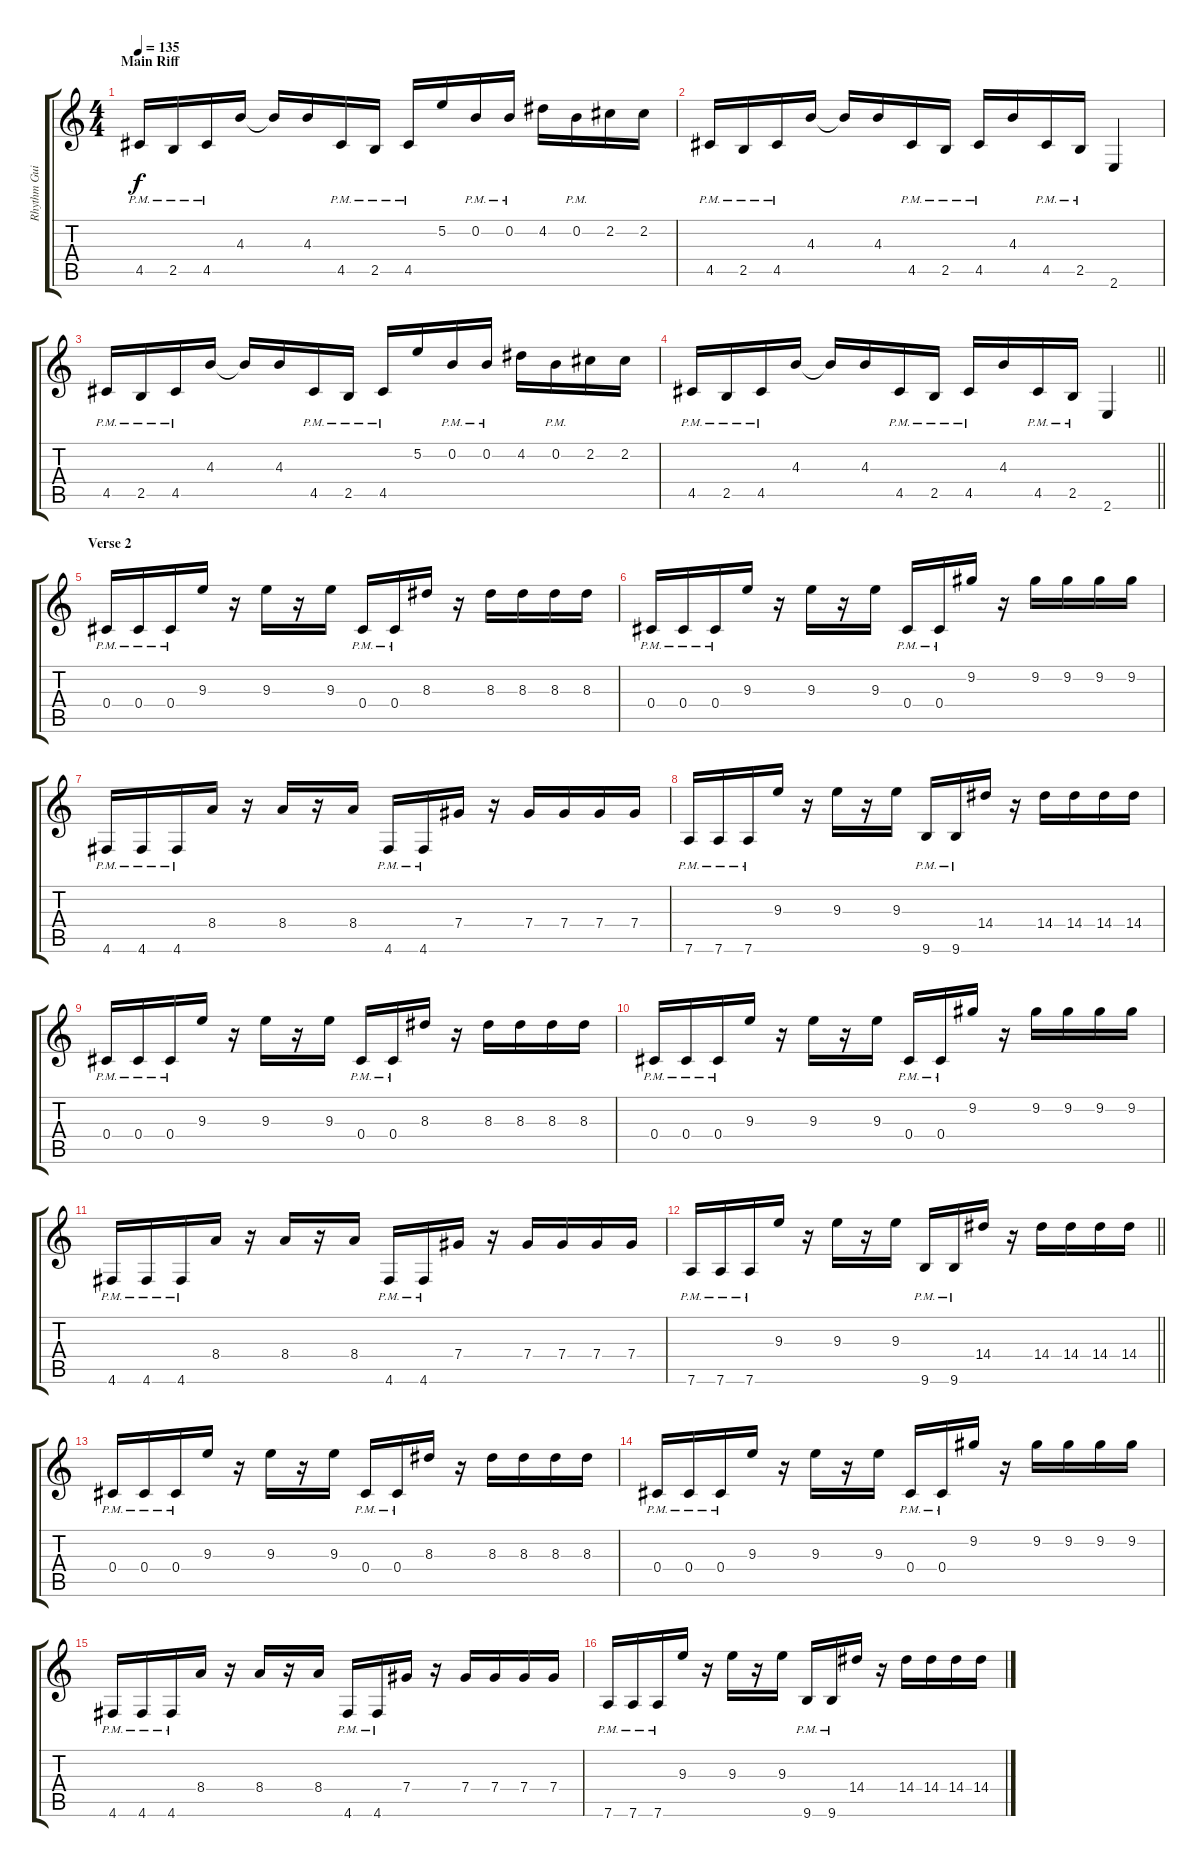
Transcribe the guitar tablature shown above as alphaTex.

\track ("Rhythm Guitar 2" "Rhythm Gui") {instrument distortionguitar}
\staff {score tabs}
\tuning (E4 B3 G3 Db3 A2 D2) {hide}
\ts (4 4)
\section ("" "Main Riff")
\tempo 135
\clef g2
\ks c
4.5{pm}.16{dy f} 2.5{pm}.16 4.5{pm}.16 4.3.16 4.3{t}.16 4.3.16 4.5{pm}.16 2.5{pm}.16 4.5{pm}.16 5.2.16 0.2{pm}.16 0.2{pm}.16 4.2.16 0.2{pm}.16 2.2.16 2.2.16 |
4.5{pm}.16 2.5{pm}.16 4.5{pm}.16 4.3.16 4.3{t}.16 4.3.16 4.5{pm}.16 2.5{pm}.16 4.5{pm}.16 4.3.16 4.5{pm}.16 2.5{pm}.16 2.6.4 |
4.5{pm}.16 2.5{pm}.16 4.5{pm}.16 4.3.16 4.3{t}.16 4.3.16 4.5{pm}.16 2.5{pm}.16 4.5{pm}.16 5.2.16 0.2{pm}.16 0.2{pm}.16 4.2.16 0.2{pm}.16 2.2.16 2.2.16 |
\barLineRight lightlight
4.5{pm}.16 2.5{pm}.16 4.5{pm}.16 4.3.16 4.3{t}.16 4.3.16 4.5{pm}.16 2.5{pm}.16 4.5{pm}.16 4.3.16 4.5{pm}.16 2.5{pm}.16 2.6.4 |
\section ("" "Verse 2")
0.4{pm}.16 0.4{pm}.16 0.4{pm}.16 9.3.16 r.16 9.3.16 r.16 9.3.16 0.4{pm}.16 0.4{pm}.16 8.3.16 r.16 8.3.16 8.3.16 8.3.16 8.3.16 |
0.4{pm}.16 0.4{pm}.16 0.4{pm}.16 9.3.16 r.16 9.3.16 r.16 9.3.16 0.4{pm}.16 0.4{pm}.16 9.2.16 r.16 9.2.16 9.2.16 9.2.16 9.2.16 |
4.6{pm}.16 4.6{pm}.16 4.6{pm}.16 8.4.16 r.16 8.4.16 r.16 8.4.16 4.6{pm}.16 4.6{pm}.16 7.4.16 r.16 7.4.16 7.4.16 7.4.16 7.4.16 |
7.6{pm}.16 7.6{pm}.16 7.6{pm}.16 9.3.16 r.16 9.3.16 r.16 9.3.16 9.6{pm}.16 9.6{pm}.16 14.4.16 r.16 14.4.16 14.4.16 14.4.16 14.4.16 |
0.4{pm}.16 0.4{pm}.16 0.4{pm}.16 9.3.16 r.16 9.3.16 r.16 9.3.16 0.4{pm}.16 0.4{pm}.16 8.3.16 r.16 8.3.16 8.3.16 8.3.16 8.3.16 |
0.4{pm}.16 0.4{pm}.16 0.4{pm}.16 9.3.16 r.16 9.3.16 r.16 9.3.16 0.4{pm}.16 0.4{pm}.16 9.2.16 r.16 9.2.16 9.2.16 9.2.16 9.2.16 |
4.6{pm}.16 4.6{pm}.16 4.6{pm}.16 8.4.16 r.16 8.4.16 r.16 8.4.16 4.6{pm}.16 4.6{pm}.16 7.4.16 r.16 7.4.16 7.4.16 7.4.16 7.4.16 |
\barLineRight lightlight
7.6{pm}.16 7.6{pm}.16 7.6{pm}.16 9.3.16 r.16 9.3.16 r.16 9.3.16 9.6{pm}.16 9.6{pm}.16 14.4.16 r.16 14.4.16 14.4.16 14.4.16 14.4.16 |
\section ("" "")
0.4{pm}.16 0.4{pm}.16 0.4{pm}.16 9.3.16 r.16 9.3.16 r.16 9.3.16 0.4{pm}.16 0.4{pm}.16 8.3.16 r.16 8.3.16 8.3.16 8.3.16 8.3.16 |
0.4{pm}.16 0.4{pm}.16 0.4{pm}.16 9.3.16 r.16 9.3.16 r.16 9.3.16 0.4{pm}.16 0.4{pm}.16 9.2.16 r.16 9.2.16 9.2.16 9.2.16 9.2.16 |
4.6{pm}.16 4.6{pm}.16 4.6{pm}.16 8.4.16 r.16 8.4.16 r.16 8.4.16 4.6{pm}.16 4.6{pm}.16 7.4.16 r.16 7.4.16 7.4.16 7.4.16 7.4.16 |
7.6{pm}.16 7.6{pm}.16 7.6{pm}.16 9.3.16 r.16 9.3.16 r.16 9.3.16 9.6{pm}.16 9.6{pm}.16 14.4.16 r.16 14.4.16 14.4.16 14.4.16 14.4.16
